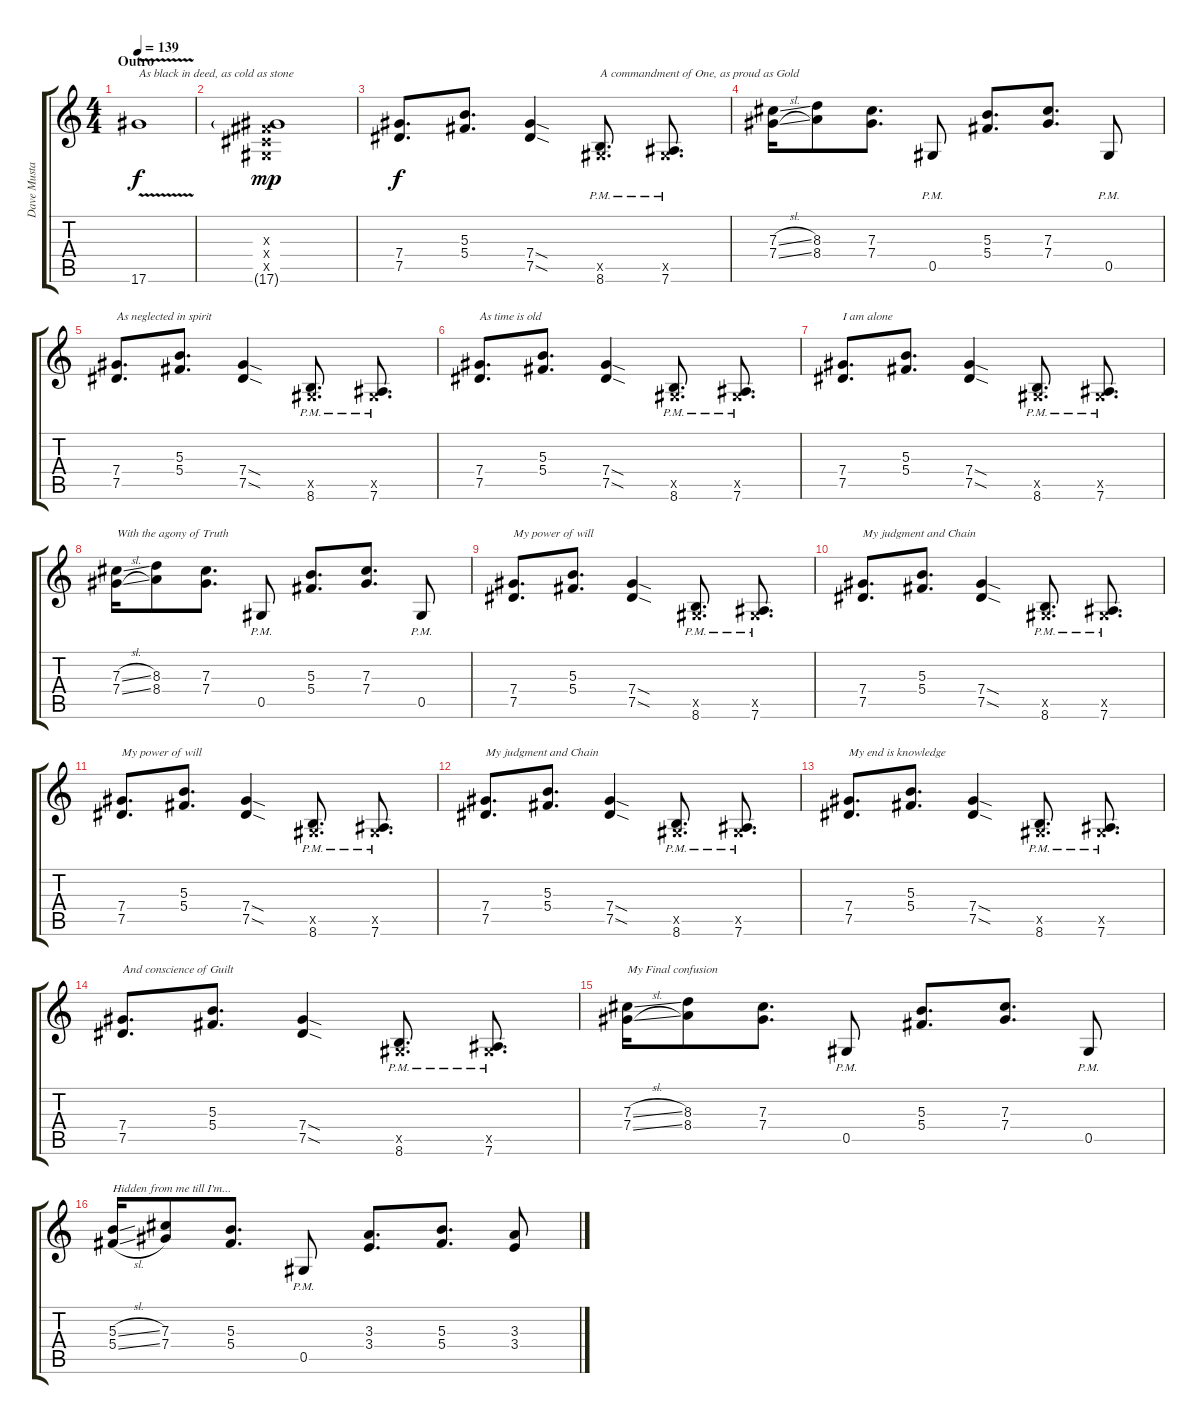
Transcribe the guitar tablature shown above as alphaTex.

\track ("Dave Mustaine" "Dave Musta") {instrument distortionguitar}
\staff {score tabs}
\tuning (Eb4 Bb3 Gb3 Db3 Ab2 Eb2) {hide}
\ts (4 4)
\section ("" "Outro")
\tempo 139
\clef g2
\ks c
17.6{v}.1{txt "As black in deed, as cold as stone" dy f} |
(0.3{x} 0.4{x} 0.5{x} 17.6{g}).1{dy mp} |
(7.4 7.5).8{d dy f} (5.3 5.4).8{d} (7.4{sod} 7.5{sod}).4 (0.5{x} 8.6{pm}).8{d txt "A commandment of One, as proud as Gold"} (0.5{x} 7.6{pm}).8{d} |
(7.3{sl} 7.4{sl}).16 (8.3 8.4).8 (7.3 7.4).8{d} 0.5{pm}.8 (5.3 5.4).8{d} (7.3 7.4).8{d} 0.5{pm}.8 |
(7.4 7.5).8{d txt "As neglected in spirit"} (5.3 5.4).8{d} (7.4{sod} 7.5{sod}).4 (0.5{x} 8.6{pm}).8{d} (0.5{x} 7.6{pm}).8{d} |
(7.4 7.5).8{d txt "As time is old"} (5.3 5.4).8{d} (7.4{sod} 7.5{sod}).4 (0.5{x} 8.6{pm}).8{d} (0.5{x} 7.6{pm}).8{d} |
(7.4 7.5).8{d txt "I am alone"} (5.3 5.4).8{d} (7.4{sod} 7.5{sod}).4 (0.5{x} 8.6{pm}).8{d} (0.5{x} 7.6{pm}).8{d} |
(7.3{sl} 7.4{sl}).16{txt "With the agony of Truth"} (8.3 8.4).8 (7.3 7.4).8{d} 0.5{pm}.8 (5.3 5.4).8{d} (7.3 7.4).8{d} 0.5{pm}.8 |
(7.4 7.5).8{d txt "My power of will"} (5.3 5.4).8{d} (7.4{sod} 7.5{sod}).4 (0.5{x} 8.6{pm}).8{d} (0.5{x} 7.6{pm}).8{d} |
(7.4 7.5).8{d txt "My judgment and Chain"} (5.3 5.4).8{d} (7.4{sod} 7.5{sod}).4 (0.5{x} 8.6{pm}).8{d} (0.5{x} 7.6{pm}).8{d} |
(7.4 7.5).8{d txt "My power of will"} (5.3 5.4).8{d} (7.4{sod} 7.5{sod}).4 (0.5{x} 8.6{pm}).8{d} (0.5{x} 7.6{pm}).8{d} |
(7.4 7.5).8{d txt "My judgment and Chain"} (5.3 5.4).8{d} (7.4{sod} 7.5{sod}).4 (0.5{x} 8.6{pm}).8{d} (0.5{x} 7.6{pm}).8{d} |
(7.4 7.5).8{d txt "My end is knowledge"} (5.3 5.4).8{d} (7.4{sod} 7.5{sod}).4 (0.5{x} 8.6{pm}).8{d} (0.5{x} 7.6{pm}).8{d} |
(7.4 7.5).8{d txt "And conscience of Guilt"} (5.3 5.4).8{d} (7.4{sod} 7.5{sod}).4 (0.5{x} 8.6{pm}).8{d} (0.5{x} 7.6{pm}).8{d} |
(7.3{sl} 7.4{sl}).16{txt "My Final confusion"} (8.3 8.4).8 (7.3 7.4).8{d} 0.5{pm}.8 (5.3 5.4).8{d} (7.3 7.4).8{d} 0.5{pm}.8 |
(5.3{sl} 5.4{sl}).16{txt "Hidden from me till I'm..."} (7.3 7.4).8 (5.3 5.4).8{d} 0.5{pm}.8 (3.3 3.4).8{d} (5.3 5.4).8{d} (3.3 3.4).8
